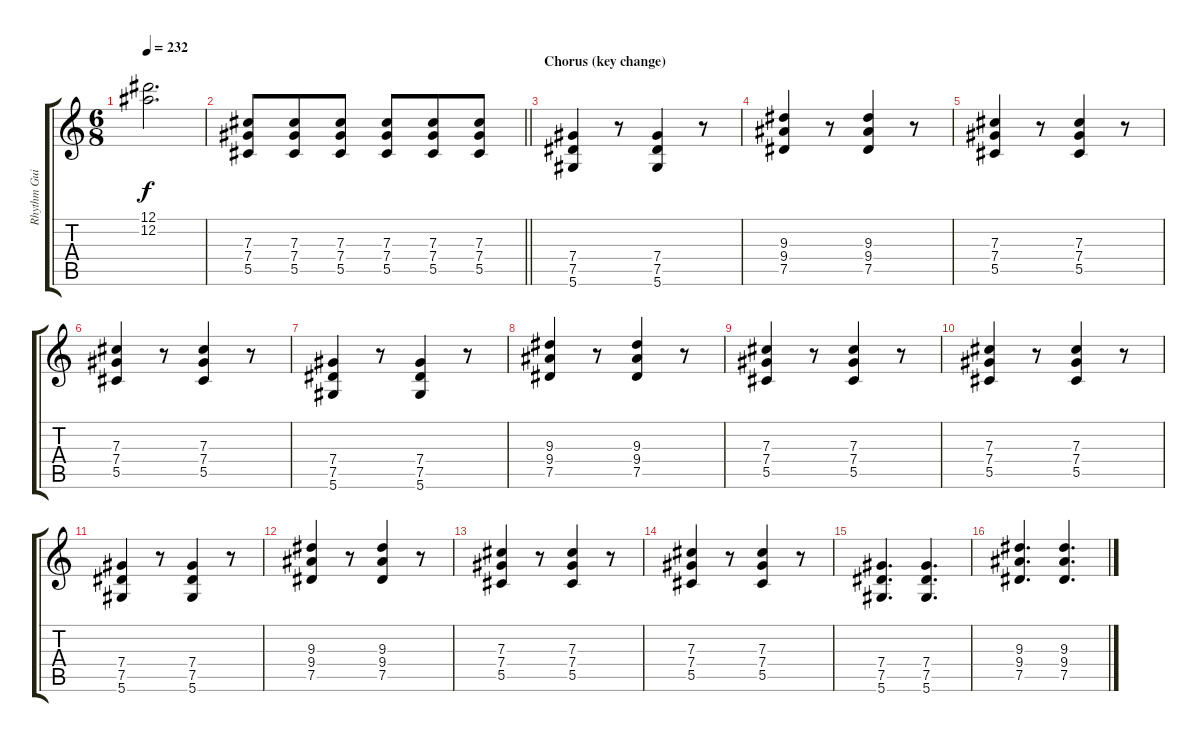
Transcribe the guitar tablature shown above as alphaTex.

\track ("Rhythm Guitar" "Rhythm Gui") {instrument overdrivenguitar}
\staff {score tabs}
\tuning (Eb4 Bb3 Gb3 Db3 Ab2 Eb2) {hide}
\ts (6 8)
\tempo 232
\clef g2
\ks c
(12.1{t} 12.2{t}).2{d dy f} |
\barLineRight lightlight
(7.3 7.4 5.5).8 (7.3 7.4 5.5).8 (7.3 7.4 5.5).8 (7.3 7.4 5.5).8 (7.3 7.4 5.5).8 (7.3 7.4 5.5).8 |
\section ("" "Chorus (key change)")
(7.4 7.5 5.6).4{volume 12 instrument overdrivenguitar} r.8 (7.4 7.5 5.6).4 r.8 |
(9.3 9.4 7.5).4 r.8 (9.3 9.4 7.5).4 r.8 |
(7.3 7.4 5.5).4 r.8 (7.3 7.4 5.5).4 r.8 |
(7.3 7.4 5.5).4 r.8 (7.3 7.4 5.5).4 r.8 |
(7.4 7.5 5.6).4 r.8 (7.4 7.5 5.6).4 r.8 |
(9.3 9.4 7.5).4 r.8 (9.3 9.4 7.5).4 r.8 |
(7.3 7.4 5.5).4 r.8 (7.3 7.4 5.5).4 r.8 |
(7.3 7.4 5.5).4 r.8 (7.3 7.4 5.5).4 r.8 |
(7.4 7.5 5.6).4{volume 12 instrument overdrivenguitar} r.8 (7.4 7.5 5.6).4 r.8 |
(9.3 9.4 7.5).4 r.8 (9.3 9.4 7.5).4 r.8 |
(7.3 7.4 5.5).4 r.8 (7.3 7.4 5.5).4 r.8 |
(7.3 7.4 5.5).4 r.8 (7.3 7.4 5.5).4 r.8 |
(7.4 7.5 5.6).4{d} (7.4 7.5 5.6).4{d} |
(9.3 9.4 7.5).4{d} (9.3 9.4 7.5).4{d}
